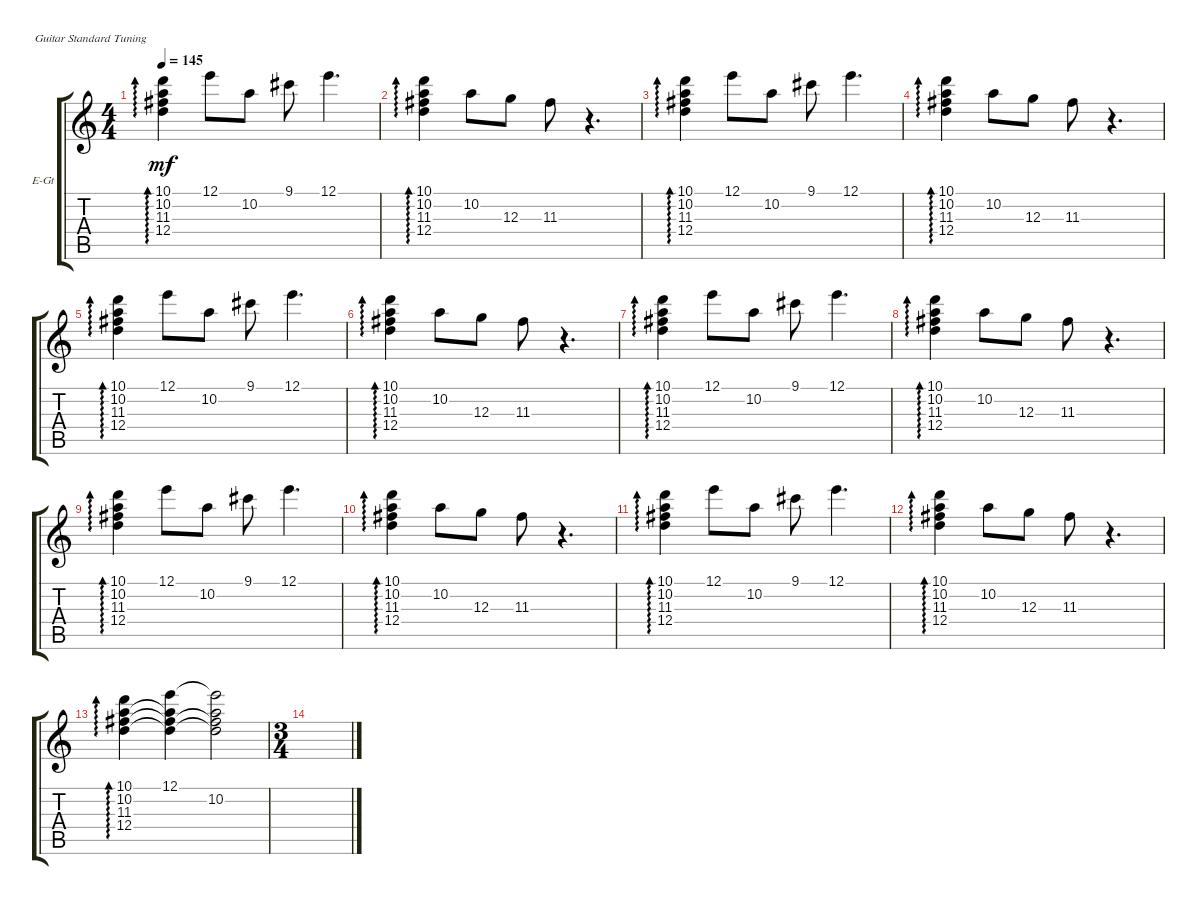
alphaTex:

\defaultSystemsLayout 4
\bracketExtendMode groupsimilarinstruments
\firstSystemTrackNameOrientation horizontal
\otherSystemsTrackNameOrientation horizontal
\track ("Guitar 3" "E-Gt") {instrument electricguitarclean}
\staff {score tabs}
\tuning (E4 B3 G3 D3 A2 E2)
\ts (4 4)
\tempo 145
\clef g2
\ks c
(10.1 10.2 11.3 12.4).4{ad 0 dy mf} 12.1.8 10.2.8 9.1.8 12.1.4{d} |
(10.1 10.2 11.3 12.4).4{ad 0} 10.2.8 12.3.8 11.3.8 r.4{d} |
(10.1 10.2 11.3 12.4).4{ad 0} 12.1.8 10.2.8 9.1.8 12.1.4{d} |
(10.1 10.2 11.3 12.4).4{ad 0} 10.2.8 12.3.8 11.3.8 r.4{d} |
(10.1 10.2 11.3 12.4).4{ad 0} 12.1.8 10.2.8 9.1.8 12.1.4{d} |
(10.1 10.2 11.3 12.4).4{ad 0} 10.2.8 12.3.8 11.3.8 r.4{d} |
(10.1 10.2 11.3 12.4).4{ad 0} 12.1.8 10.2.8 9.1.8 12.1.4{d} |
(10.1 10.2 11.3 12.4).4{ad 0} 10.2.8 12.3.8 11.3.8 r.4{d} |
(10.1 10.2 11.3 12.4).4{ad 0} 12.1.8 10.2.8 9.1.8 12.1.4{d} |
(10.1 10.2 11.3 12.4).4{ad 0} 10.2.8 12.3.8 11.3.8 r.4{d} |
(10.1 10.2 11.3 12.4).4{ad 0} 12.1.8 10.2.8 9.1.8 12.1.4{d} |
(10.1 10.2 11.3 12.4).4{ad 0} 10.2.8 12.3.8 11.3.8 r.4{d} |
(10.1 10.2 11.3 12.4).4{ad 0} (12.1 10.2{t} 11.3{t} 12.4{t}).4 (10.2 12.1{t} 11.3{t} 12.4{t}).2 |
\ts (3 4)
